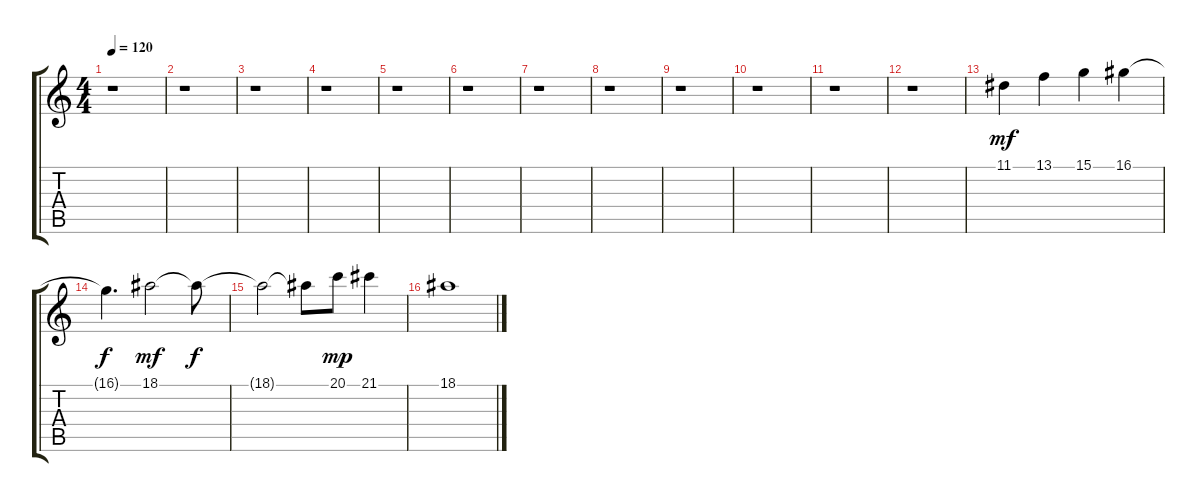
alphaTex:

\track "" {instrument shakuhachi}
\staff {score tabs}
\tuning (E4 B3 G3 D3 A2 E2) {hide}
\ts (4 4)
\tempo 120
\clef g2
\ks c
r.1{dy f} |
r.1 |
r.1 |
r.1 |
r.1 |
r.1 |
r.1 |
r.1 |
r.1 |
r.1 |
r.1 |
r.1 |
11.1.4{dy mf} 13.1.4 15.1.4 16.1.4 |
16.1{t}.4{d dy f} 18.1.2{dy mf} 18.1{t}.8{dy f} |
18.1{t}.2 18.1{t}.8 20.1.8{dy mp} 21.1.4 |
18.1.1
